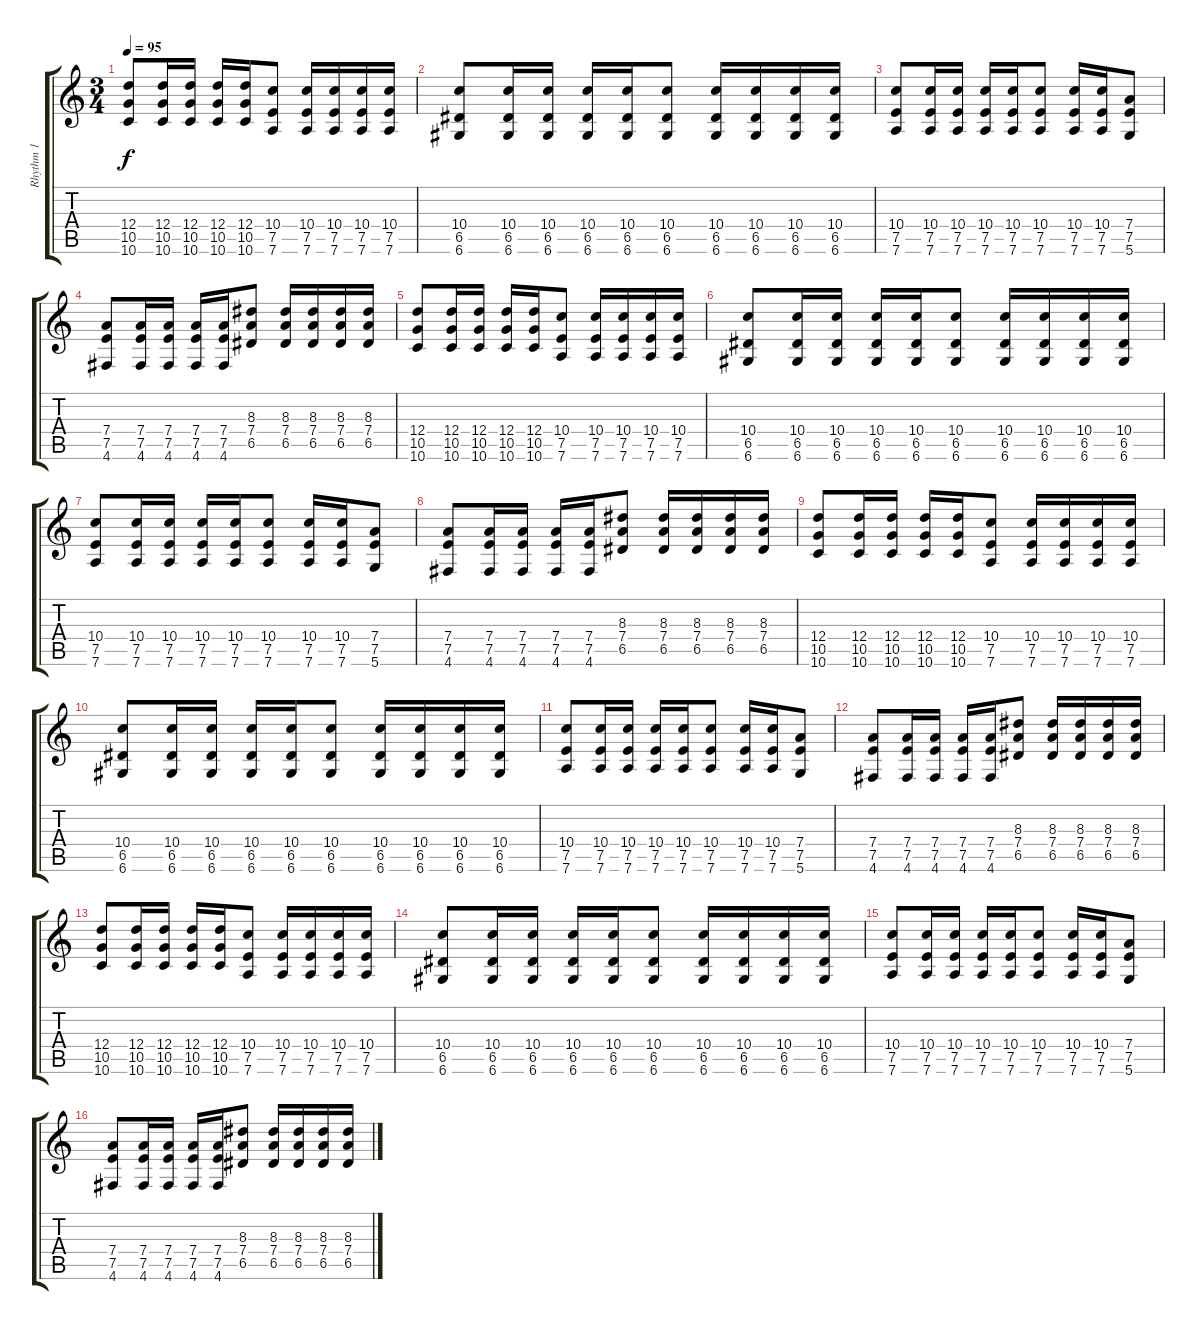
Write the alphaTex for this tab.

\track ("Rhythm 1" "Rhythm 1") {instrument distortionguitar}
\staff {score tabs}
\tuning (E4 B3 G3 D3 A2 D2) {hide}
\ts (3 4)
\tempo 95
\clef g2
\ks c
(12.4 10.5 10.6).8{dy f} (12.4 10.5 10.6).16 (12.4 10.5 10.6).16 (12.4 10.5 10.6).16 (12.4 10.5 10.6).16 (10.4 7.5 7.6).8 (10.4 7.5 7.6).16 (10.4 7.5 7.6).16 (10.4 7.5 7.6).16 (10.4 7.5 7.6).16 |
(10.4 6.5 6.6).8 (10.4 6.5 6.6).16 (10.4 6.5 6.6).16 (10.4 6.5 6.6).16 (10.4 6.5 6.6).16 (10.4 6.5 6.6).8 (10.4 6.5 6.6).16 (10.4 6.5 6.6).16 (10.4 6.5 6.6).16 (10.4 6.5 6.6).16 |
(10.4 7.5 7.6).8 (10.4 7.5 7.6).16 (10.4 7.5 7.6).16 (10.4 7.5 7.6).16 (10.4 7.5 7.6).16 (10.4 7.5 7.6).8 (10.4 7.5 7.6).16 (10.4 7.5 7.6).16 (7.4 7.5 5.6).8 |
(7.4 7.5 4.6).8 (7.4 7.5 4.6).16 (7.4 7.5 4.6).16 (7.4 7.5 4.6).16 (7.4 7.5 4.6).16 (8.3 7.4 6.5).8 (8.3 7.4 6.5).16 (8.3 7.4 6.5).16 (8.3 7.4 6.5).16 (8.3 7.4 6.5).16 |
(12.4 10.5 10.6).8 (12.4 10.5 10.6).16 (12.4 10.5 10.6).16 (12.4 10.5 10.6).16 (12.4 10.5 10.6).16 (10.4 7.5 7.6).8 (10.4 7.5 7.6).16 (10.4 7.5 7.6).16 (10.4 7.5 7.6).16 (10.4 7.5 7.6).16 |
(10.4 6.5 6.6).8 (10.4 6.5 6.6).16 (10.4 6.5 6.6).16 (10.4 6.5 6.6).16 (10.4 6.5 6.6).16 (10.4 6.5 6.6).8 (10.4 6.5 6.6).16 (10.4 6.5 6.6).16 (10.4 6.5 6.6).16 (10.4 6.5 6.6).16 |
(10.4 7.5 7.6).8 (10.4 7.5 7.6).16 (10.4 7.5 7.6).16 (10.4 7.5 7.6).16 (10.4 7.5 7.6).16 (10.4 7.5 7.6).8 (10.4 7.5 7.6).16 (10.4 7.5 7.6).16 (7.4 7.5 5.6).8 |
(7.4 7.5 4.6).8 (7.4 7.5 4.6).16 (7.4 7.5 4.6).16 (7.4 7.5 4.6).16 (7.4 7.5 4.6).16 (8.3 7.4 6.5).8 (8.3 7.4 6.5).16 (8.3 7.4 6.5).16 (8.3 7.4 6.5).16 (8.3 7.4 6.5).16 |
(12.4 10.5 10.6).8 (12.4 10.5 10.6).16 (12.4 10.5 10.6).16 (12.4 10.5 10.6).16 (12.4 10.5 10.6).16 (10.4 7.5 7.6).8 (10.4 7.5 7.6).16 (10.4 7.5 7.6).16 (10.4 7.5 7.6).16 (10.4 7.5 7.6).16 |
(10.4 6.5 6.6).8 (10.4 6.5 6.6).16 (10.4 6.5 6.6).16 (10.4 6.5 6.6).16 (10.4 6.5 6.6).16 (10.4 6.5 6.6).8 (10.4 6.5 6.6).16 (10.4 6.5 6.6).16 (10.4 6.5 6.6).16 (10.4 6.5 6.6).16 |
(10.4 7.5 7.6).8 (10.4 7.5 7.6).16 (10.4 7.5 7.6).16 (10.4 7.5 7.6).16 (10.4 7.5 7.6).16 (10.4 7.5 7.6).8 (10.4 7.5 7.6).16 (10.4 7.5 7.6).16 (7.4 7.5 5.6).8 |
(7.4 7.5 4.6).8 (7.4 7.5 4.6).16 (7.4 7.5 4.6).16 (7.4 7.5 4.6).16 (7.4 7.5 4.6).16 (8.3 7.4 6.5).8 (8.3 7.4 6.5).16 (8.3 7.4 6.5).16 (8.3 7.4 6.5).16 (8.3 7.4 6.5).16 |
(12.4 10.5 10.6).8 (12.4 10.5 10.6).16 (12.4 10.5 10.6).16 (12.4 10.5 10.6).16 (12.4 10.5 10.6).16 (10.4 7.5 7.6).8 (10.4 7.5 7.6).16 (10.4 7.5 7.6).16 (10.4 7.5 7.6).16 (10.4 7.5 7.6).16 |
(10.4 6.5 6.6).8 (10.4 6.5 6.6).16 (10.4 6.5 6.6).16 (10.4 6.5 6.6).16 (10.4 6.5 6.6).16 (10.4 6.5 6.6).8 (10.4 6.5 6.6).16 (10.4 6.5 6.6).16 (10.4 6.5 6.6).16 (10.4 6.5 6.6).16 |
(10.4 7.5 7.6).8 (10.4 7.5 7.6).16 (10.4 7.5 7.6).16 (10.4 7.5 7.6).16 (10.4 7.5 7.6).16 (10.4 7.5 7.6).8 (10.4 7.5 7.6).16 (10.4 7.5 7.6).16 (7.4 7.5 5.6).8 |
(7.4 7.5 4.6).8 (7.4 7.5 4.6).16 (7.4 7.5 4.6).16 (7.4 7.5 4.6).16 (7.4 7.5 4.6).16 (8.3 7.4 6.5).8 (8.3 7.4 6.5).16 (8.3 7.4 6.5).16 (8.3 7.4 6.5).16 (8.3 7.4 6.5).16
